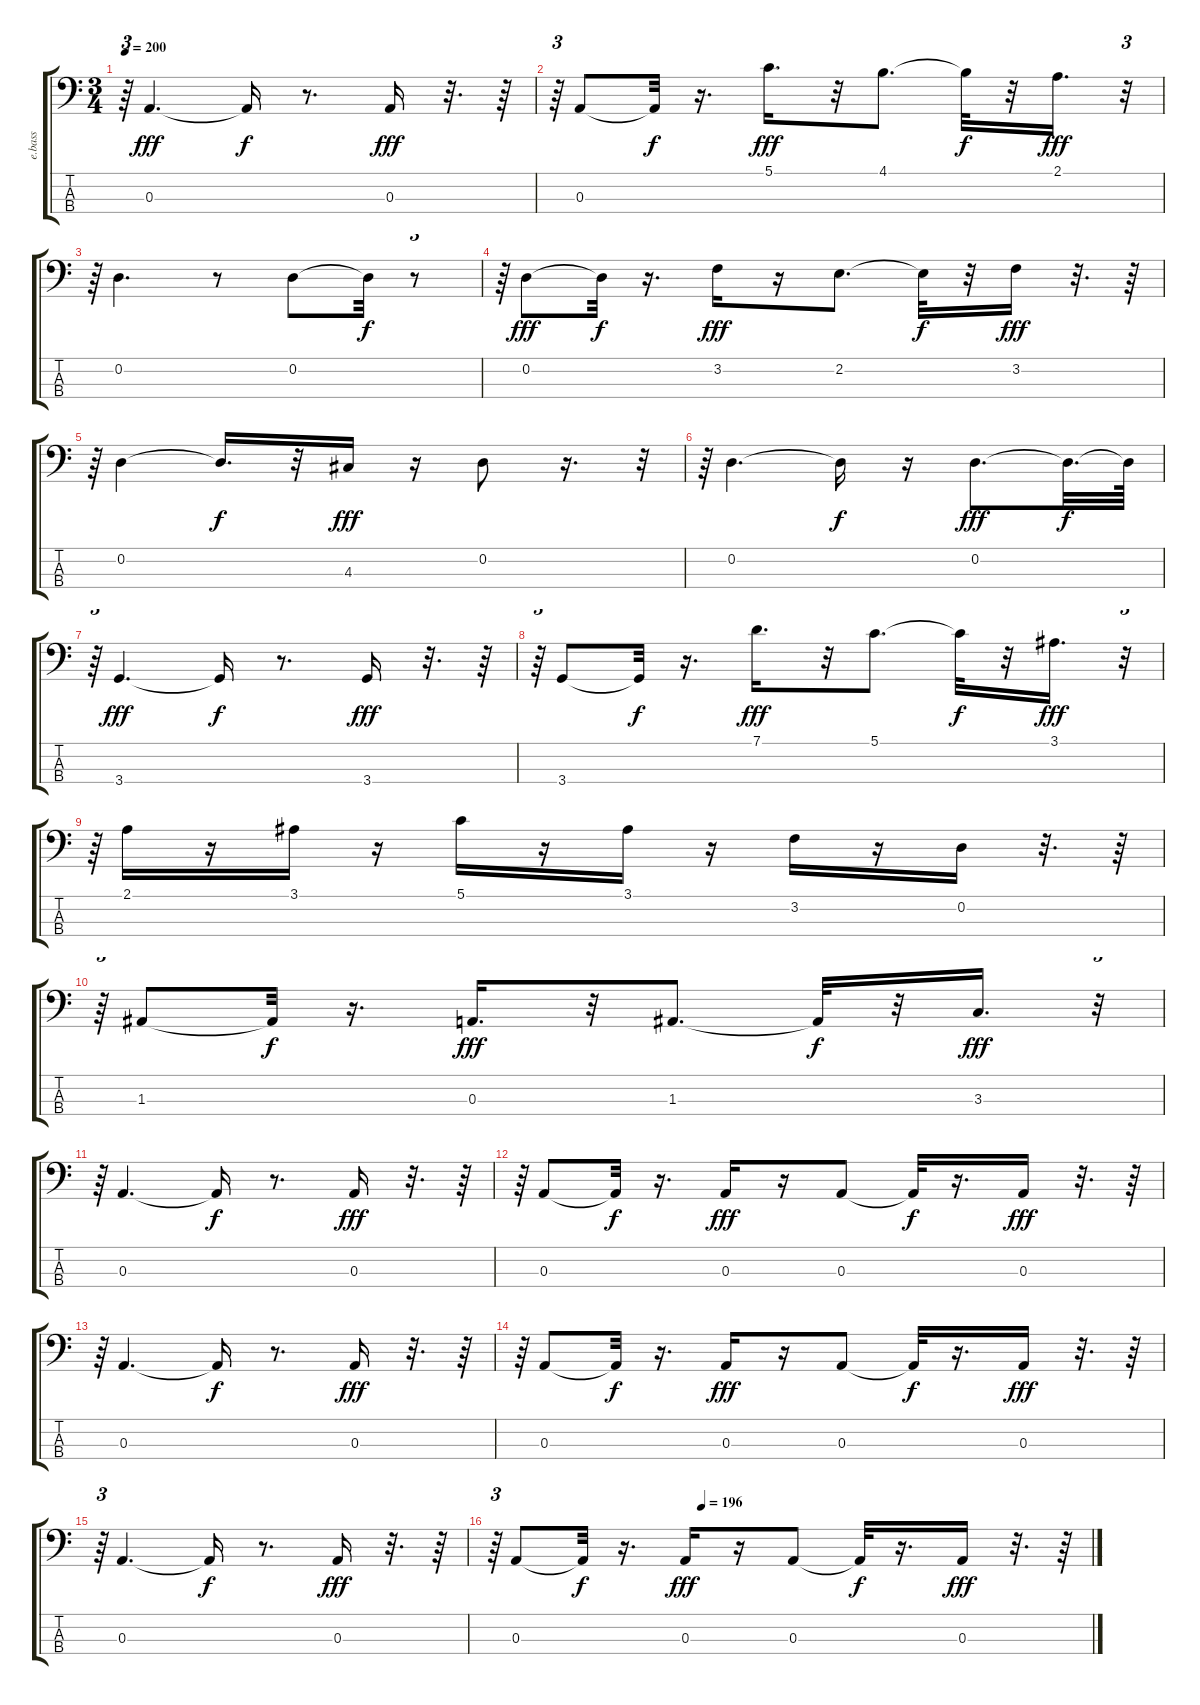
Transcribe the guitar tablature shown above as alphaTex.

\track ("e.bass" "e.bass") {instrument fretlessbass}
\staff {score tabs}
\tuning (G2 D2 A1 E1) {hide}
\ts (3 4)
\tempo 200
\clef f4
\ks c
r.64{tu (3 2) dy fff} 0.3.4{d} 0.3{t}.16{dy f} r.8{d} 0.3.16{dy fff} r.32{d} r.64 |
r.64{tu (3 2)} 0.3.8 0.3{t}.32{dy f} r.16{d} 5.1.16{d dy fff} r.32 4.1.8{d} 4.1{t}.32{dy f} r.32 2.1.16{d dy fff} r.32{tu (3 2)} |
r.64{tu (3 2)} 0.2.4{d} r.8 0.2.8 0.2{t}.32{dy f} r.8{tu (3 2)} |
r.64{tu (3 2)} 0.2.8{dy fff} 0.2{t}.32{dy f} r.16{d} 3.2.16{dy fff} r.16 2.2.8{d} 2.2{t}.32{dy f} r.32 3.2.16{dy fff} r.32{d} r.64 |
r.64{tu (3 2)} 0.2.4 0.2{t}.16{d dy f} r.32 4.3.16{dy fff} r.16 0.2.8 r.16{d} r.32{tu (3 2)} |
r.64{tu (3 2)} 0.2.4{d} 0.2{t}.16{dy f} r.16 0.2.8{d dy fff} 0.2{t}.32{d dy f} 0.2{t}.64 |
r.64{tu (3 2)} 3.4.4{d dy fff} 3.4{t}.16{dy f} r.8{d} 3.4.16{dy fff} r.32{d} r.64 |
r.64{tu (3 2)} 3.4.8 3.4{t}.32{dy f} r.16{d} 7.1.16{d dy fff} r.32 5.1.8{d} 5.1{t}.32{dy f} r.32 3.1.16{d dy fff} r.32{tu (3 2)} |
r.64{tu (3 2)} 2.1.16 r.16 3.1.16 r.16 5.1.16 r.16 3.1.16 r.16 3.2.16 r.16 0.2.16 r.32{d} r.64 |
r.64{tu (3 2)} 1.3.8 1.3{t}.32{dy f} r.16{d} 0.3.16{d dy fff} r.32 1.3.8{d} 1.3{t}.32{dy f} r.32 3.3.16{d dy fff} r.32{tu (3 2)} |
r.64{tu (3 2)} 0.3.4{d} 0.3{t}.16{dy f} r.8{d} 0.3.16{dy fff} r.32{d} r.64 |
r.64{tu (3 2)} 0.3.8 0.3{t}.32{dy f} r.16{d} 0.3.16{dy fff} r.16 0.3.8 0.3{t}.32{dy f} r.16{d} 0.3.16{dy fff} r.32{d} r.64 |
r.64{tu (3 2)} 0.3.4{d} 0.3{t}.16{dy f} r.8{d} 0.3.16{dy fff} r.32{d} r.64 |
r.64{tu (3 2)} 0.3.8 0.3{t}.32{dy f} r.16{d} 0.3.16{dy fff} r.16 0.3.8 0.3{t}.32{dy f} r.16{d} 0.3.16{dy fff} r.32{d} r.64 |
r.64{tu (3 2)} 0.3.4{d} 0.3{t}.16{dy f} r.8{d} 0.3.16{dy fff} r.32{d} r.64 |
\tempo (196 0.3472222222222222)
r.64{tu (3 2)} 0.3.8 0.3{t}.32{dy f} r.16{d} 0.3.16{dy fff} r.16 0.3.8 0.3{t}.32{dy f} r.16{d} 0.3.16{dy fff} r.32{d} r.64
